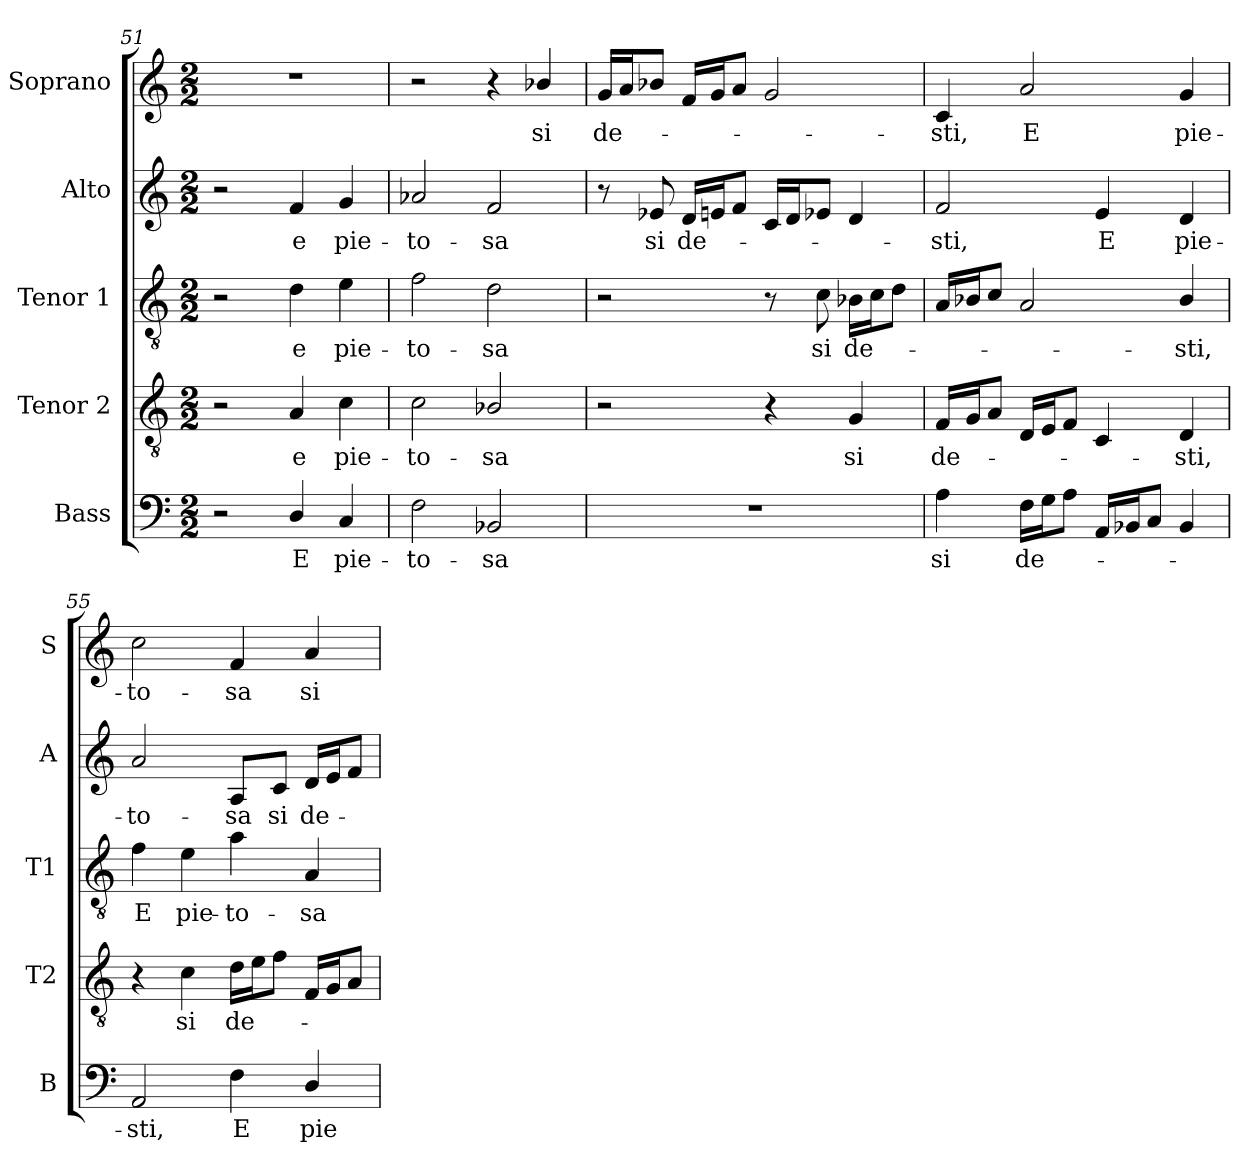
**kern	**text	**kern	**text	**kern	**text	**kern	**text	**kern	**text
*part5	*part5	*part4	*part4	*part3	*part3	*part2	*part2	*part1	*part1
*staff5	*staff5	*staff4	*staff4	*staff3	*staff3	*staff2	*staff2	*staff1	*staff1
*I"Bass	*	*I"Tenor 2	*	*I"Tenor 1	*	*I"Alto	*	*I"Soprano	*
*I'B	*	*I'T2	*	*I'T1	*	*I'A	*	*I'S	*
*clefF4	*	*clefGv2	*	*clefGv2	*	*clefG2	*	*clefG2	*
*	*	*ITrd7c12	*	*ITrd7c12	*	*	*	*	*
*k[]	*	*k[]	*	*k[]	*	*k[]	*	*k[]	*
*C:	*	*C:	*	*C:	*	*C:	*	*C:	*
*M2/2	*	*M2/2	*	*M2/2	*	*M2/2	*	*M2/2	*
=51	=51	=51	=51	=51	=51	=51	=51	=51	=51
2r	.	2r	.	2r	.	2r	.	1r	.
!	!LO:LY:b:color=#000000	!	!	!	!	!	!	!	!
!	!	!	!LO:LY:b:color=#000000	!	!	!	!	!	!
!	!	!	!	!	!LO:LY:b:color=#000000	!	!	!	!
!	!	!	!	!	!	!	!LO:LY:b:color=#000000	!	!
4Di/	E	4AAi/	e	4Di\	e	4fi/	e	.	.
!	!LO:LY:b:color=#000000	!	!	!	!	!	!	!	!
!	!	!	!LO:LY:b:color=#000000	!	!	!	!	!	!
!	!	!	!	!	!LO:LY:b:color=#000000	!	!	!	!
!	!	!	!	!	!	!	!LO:LY:b:color=#000000	!	!
4Ci/	pie-	4Ci\	pie-	4Ei\	pie-	4gi/	pie-	.	.
=52	=52	=52	=52	=52	=52	=52	=52	=52	=52
!	!LO:LY:b:color=#000000	!	!	!	!	!	!	!	!
!	!	!	!LO:LY:b:color=#000000	!	!	!	!	!	!
!	!	!	!	!	!LO:LY:b:color=#000000	!	!	!	!
!	!	!	!	!	!	!	!LO:LY:b:color=#000000	!	!
2Fi\	-to-	2Ci\	-to-	2Fi\	-to-	2a-Xi/	-to-	2r	.
!	!LO:LY:b:color=#000000	!	!	!	!	!	!	!	!
!	!	!	!LO:LY:b:color=#000000	!	!	!	!	!	!
!	!	!	!	!	!LO:LY:b:color=#000000	!	!	!	!
!	!	!	!	!	!	!	!LO:LY:b:color=#000000	!	!
2BB-Xi/	-sa	2BB-Xi/	-sa	2Di\	-sa	2fi/	-sa	4r	.
!	!	!	!	!	!	!	!	!	!LO:LY:b:color=#000000
.	.	.	.	.	.	.	.	4b-Xi/	si
=53	=53	=53	=53	=53	=53	=53	=53	=53	=53
!	!	!	!	!	!	!	!	!	!LO:LY:b:color=#000000
1r	.	2r	.	2r	.	8r	.	16gi/LL	de-
.	.	.	.	.	.	.	.	16ai/J	.
!	!	!	!	!	!	!	!LO:LY:b:color=#000000	!	!
.	.	.	.	.	.	8e-Xi/	si	8b-Xi/J	.
!	!	!	!	!	!	!	!LO:LY:b:color=#000000	!	!
.	.	.	.	.	.	16di/LL	de-	16fi/LL	.
.	.	.	.	.	.	16eni/J	.	16gi/J	.
.	.	.	.	.	.	8fi/J	.	8ai/J	.
.	.	4r	.	8r	.	16ci/LL	.	2gi/	.
.	.	.	.	.	.	16di/J	.	.	.
!	!	!	!	!	!LO:LY:b:color=#000000	!	!	!	!
.	.	.	.	8Ci\	si	8e-Xi/J	.	.	.
!	!	!	!LO:LY:b:color=#000000	!	!	!	!	!	!
!	!	!	!	!	!LO:LY:b:color=#000000	!	!	!	!
.	.	4GGi/	si	16BB-Xi\LL	de-	4di/	.	.	.
.	.	.	.	16Ci\J	.	.	.	.	.
.	.	.	.	8Di\J	.	.	.	.	.
!!LO:LB:g=z
=54	=54	=54	=54	=54	=54	=54	=54	=54	=54
!	!LO:LY:b:color=#000000	!	!	!	!	!	!	!	!
!	!	!	!LO:LY:b:color=#000000	!	!	!	!	!	!
!	!	!	!	!	!	!	!LO:LY:b:color=#000000	!	!
!	!	!	!	!	!	!	!	!	!LO:LY:b:color=#000000
4Ai\	si	16FFi/LL	de-	16AAi/LL	.	2fi/	-sti,	4ci/	-sti,
.	.	16GGi/J	.	16BB-Xi/J	.	.	.	.	.
.	.	8AAi/J	.	8Ci/J	.	.	.	.	.
!	!LO:LY:b:color=#000000	!	!	!	!	!	!	!	!
!	!	!	!	!	!	!	!	!	!LO:LY:b:color=#000000
16Fi\LL	de-	16DDi/LL	.	2AAi/	.	.	.	2ai/	E
16Gi\J	.	16EEi/J	.	.	.	.	.	.	.
8Ai\J	.	8FFi/J	.	.	.	.	.	.	.
!	!	!	!	!	!	!	!LO:LY:b:color=#000000	!	!
16AAi/LL	.	4CCi/	.	.	.	4ei/	E	.	.
16BB-Xi/J	.	.	.	.	.	.	.	.	.
8Ci/J	.	.	.	.	.	.	.	.	.
!	!	!	!LO:LY:b:color=#000000	!	!	!	!	!	!
!	!	!	!	!	!LO:LY:b:color=#000000	!	!	!	!
!	!	!	!	!	!	!	!LO:LY:b:color=#000000	!	!
!	!	!	!	!	!	!	!	!	!LO:LY:b:color=#000000
4BB-i/	.	4DDi/	-sti,	4BB-i/	-sti,	4di/	pie-	4gi/	pie-
=55	=55	=55	=55	=55	=55	=55	=55	=55	=55
!	!LO:LY:b:color=#000000	!	!	!	!	!	!	!	!
!	!	!	!	!	!LO:LY:b:color=#000000	!	!	!	!
!	!	!	!	!	!	!	!LO:LY:b:color=#000000	!	!
!	!	!	!	!	!	!	!	!	!LO:LY:b:color=#000000
2AAi/	-sti,	4r	.	4Fi\	E	2ai/	-to-	2cci\	-to-
!	!	!	!LO:LY:b:color=#000000	!	!	!	!	!	!
!	!	!	!	!	!LO:LY:b:color=#000000	!	!	!	!
.	.	4Ci\	si	4Ei\	pie-	.	.	.	.
!	!LO:LY:b:color=#000000	!	!	!	!	!	!	!	!
!	!	!	!LO:LY:b:color=#000000	!	!	!	!	!	!
!	!	!	!	!	!LO:LY:b:color=#000000	!	!	!	!
!	!	!	!	!	!	!	!LO:LY:b:color=#000000	!	!
!	!	!	!	!	!	!	!	!	!LO:LY:b:color=#000000
4Fi\	E	16Di\LL	de-	4Ai\	-to-	8Ai/L	-sa	4fi/	-sa
.	.	16Ei\J	.	.	.	.	.	.	.
!	!	!	!	!	!	!	!LO:LY:b:color=#000000	!	!
.	.	8Fi\J	.	.	.	8ci/J	si	.	.
!	!LO:LY:b:color=#000000	!	!	!	!	!	!	!	!
!	!	!	!	!	!LO:LY:b:color=#000000	!	!	!	!
!	!	!	!	!	!	!	!LO:LY:b:color=#000000	!	!
!	!	!	!	!	!	!	!	!	!LO:LY:b:color=#000000
4Di/	pie-	16FFi/LL	.	4AAi/	-sa	16di/LL	de-	4ai/	si
.	.	16GGi/J	.	.	.	16ei/J	.	.	.
.	.	8AAi/J	.	.	.	8fi/J	.	.	.
=	=	=	=	=	=	=	=	=	=
*-	*-	*-	*-	*-	*-	*-	*-	*-	*-
